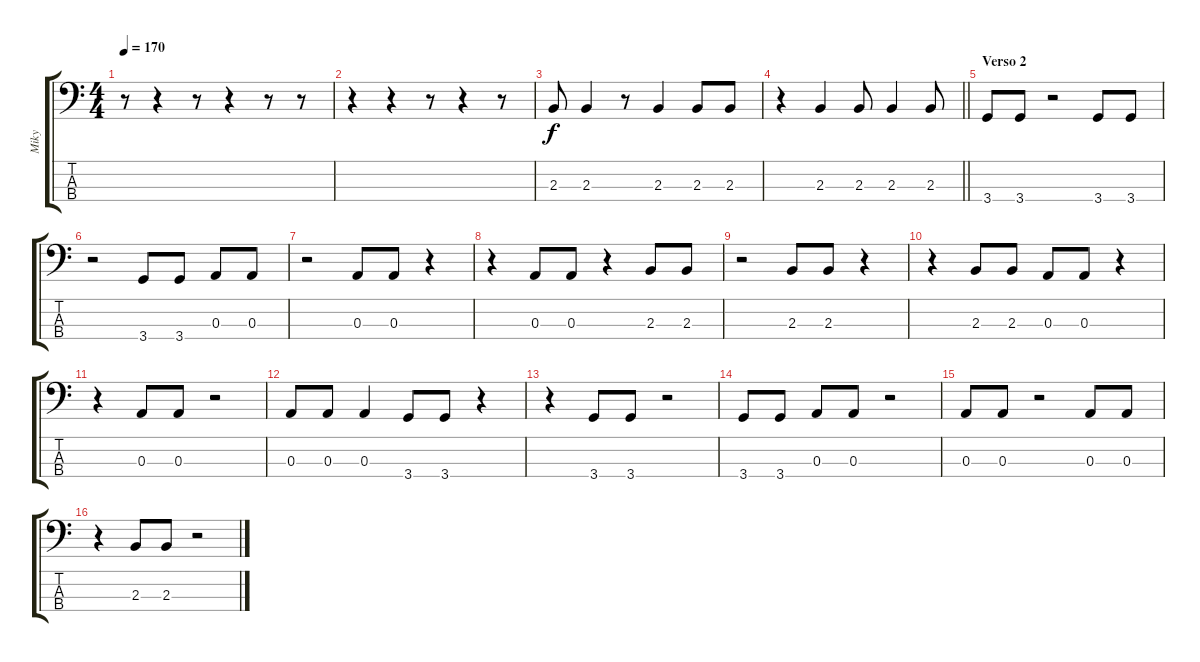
\track ("Miky" "Miky") {instrument electricbassfinger}
\staff {score tabs}
\tuning (G2 D2 A1 E1) {hide}
\ts (4 4)
\tempo 170
\clef f4
\ks c
r.8{dy f} r.4 r.8 r.4 r.8 r.8 |
r.4 r.4 r.8 r.4 r.8 |
2.3.8 2.3.4 r.8 2.3.4 2.3.8 2.3.8 |
\barLineRight lightlight
r.4 2.3.4 2.3.8 2.3.4 2.3.8 |
\section ("" "Verso 2")
3.4.8 3.4.8 r.2 3.4.8 3.4.8 |
r.2 3.4.8 3.4.8 0.3.8 0.3.8 |
r.2 0.3.8 0.3.8 r.4 |
r.4 0.3.8 0.3.8 r.4 2.3.8 2.3.8 |
r.2 2.3.8 2.3.8 r.4 |
r.4 2.3.8 2.3.8 0.3.8 0.3.8 r.4 |
r.4 0.3.8 0.3.8 r.2 |
0.3.8 0.3.8 0.3.4 3.4.8 3.4.8 r.4 |
r.4 3.4.8 3.4.8 r.2 |
3.4.8 3.4.8 0.3.8 0.3.8 r.2 |
0.3.8 0.3.8 r.2 0.3.8 0.3.8 |
r.4 2.3.8 2.3.8 r.2
